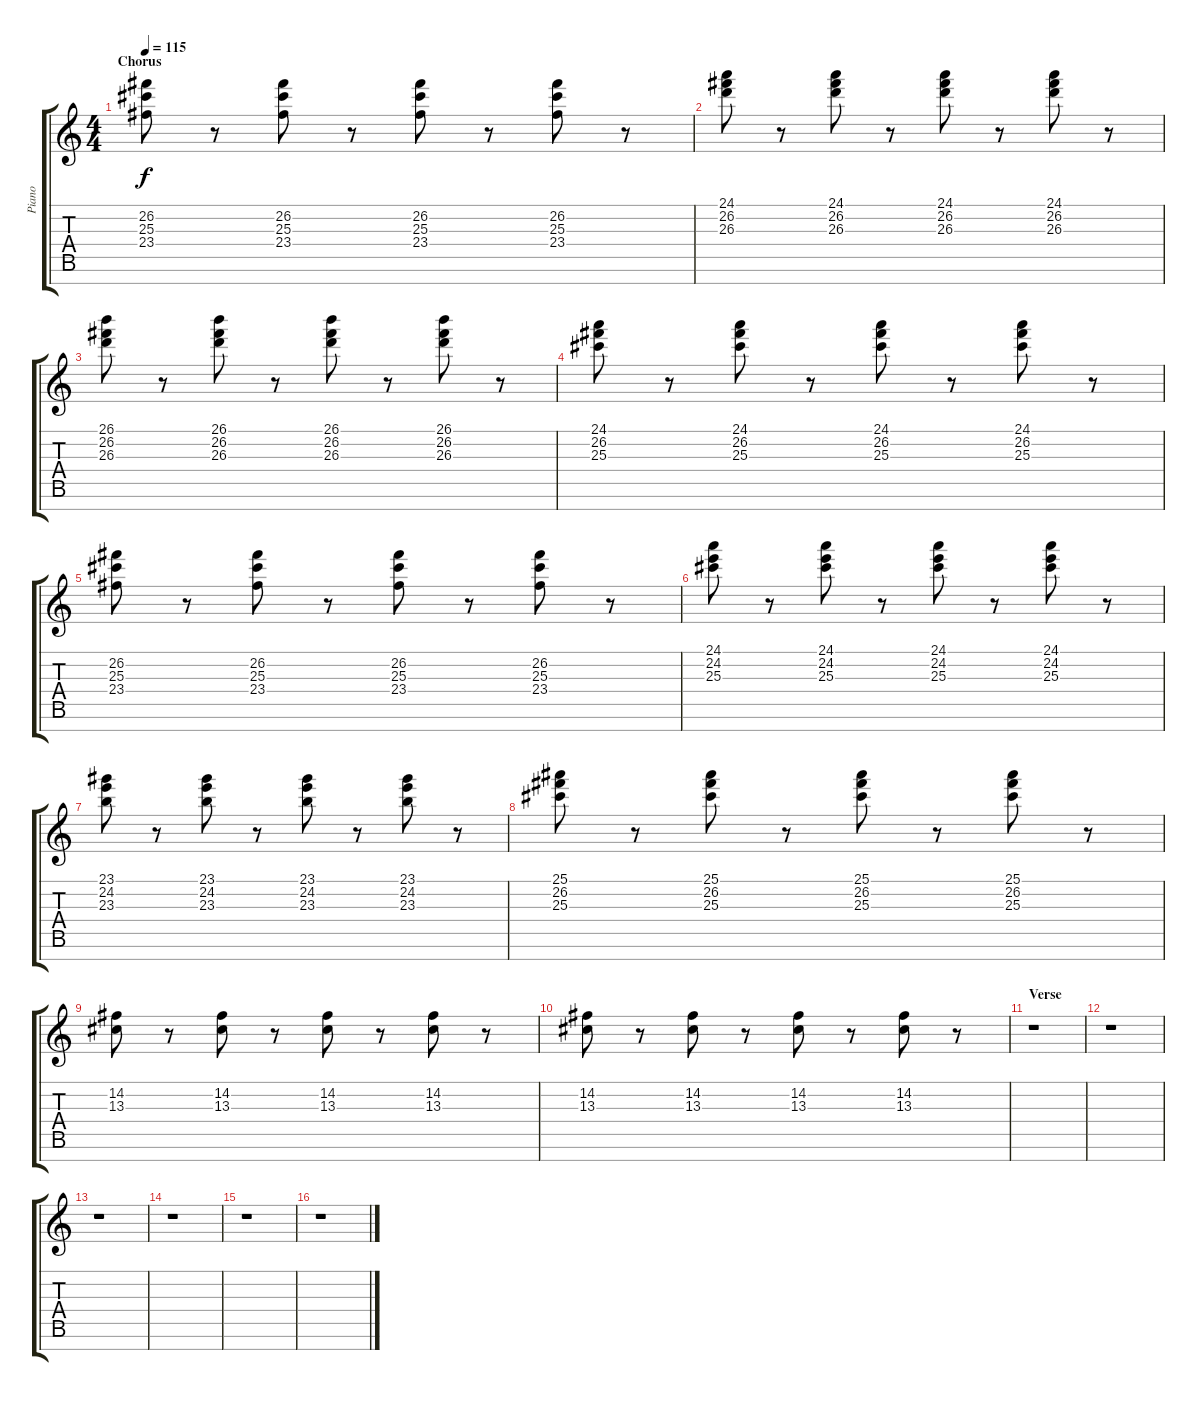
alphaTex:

\track ("Piano" "Piano") {instrument brightacousticpiano}
\staff {score tabs}
\tuning (A4 E4 C4 G3 D3 A2 E2) {hide}
\ts (4 4)
\section ("" "Chorus")
\tempo 115
\clef g2
\ks c
(26.2 25.3 23.4).8{dy f} r.8 (26.2 25.3 23.4).8 r.8 (26.2 25.3 23.4).8 r.8 (26.2 25.3 23.4).8 r.8 |
(24.1 26.2 26.3).8 r.8 (24.1 26.2 26.3).8 r.8 (24.1 26.2 26.3).8 r.8 (24.1 26.2 26.3).8 r.8 |
(26.1 26.2 26.3).8 r.8 (26.1 26.2 26.3).8 r.8 (26.1 26.2 26.3).8 r.8 (26.1 26.2 26.3).8 r.8 |
(24.1 26.2 25.3).8 r.8 (24.1 26.2 25.3).8 r.8 (24.1 26.2 25.3).8 r.8 (24.1 26.2 25.3).8 r.8 |
(26.2 25.3 23.4).8 r.8 (26.2 25.3 23.4).8 r.8 (26.2 25.3 23.4).8 r.8 (26.2 25.3 23.4).8 r.8 |
(24.1 24.2 25.3).8 r.8 (24.1 24.2 25.3).8 r.8 (24.1 24.2 25.3).8 r.8 (24.1 24.2 25.3).8 r.8 |
(23.1 24.2 23.3).8 r.8 (23.1 24.2 23.3).8 r.8 (23.1 24.2 23.3).8 r.8 (23.1 24.2 23.3).8 r.8 |
(25.1 26.2 25.3).8 r.8 (25.1 26.2 25.3).8 r.8 (25.1 26.2 25.3).8 r.8 (25.1 26.2 25.3).8 r.8 |
(14.2 13.3).8 r.8 (14.2 13.3).8 r.8 (14.2 13.3).8 r.8 (14.2 13.3).8 r.8 |
(14.2 13.3).8 r.8 (14.2 13.3).8 r.8 (14.2 13.3).8 r.8 (14.2 13.3).8 r.8 |
\section ("" "Verse")
r.1 |
r.1 |
r.1 |
r.1 |
r.1 |
r.1
